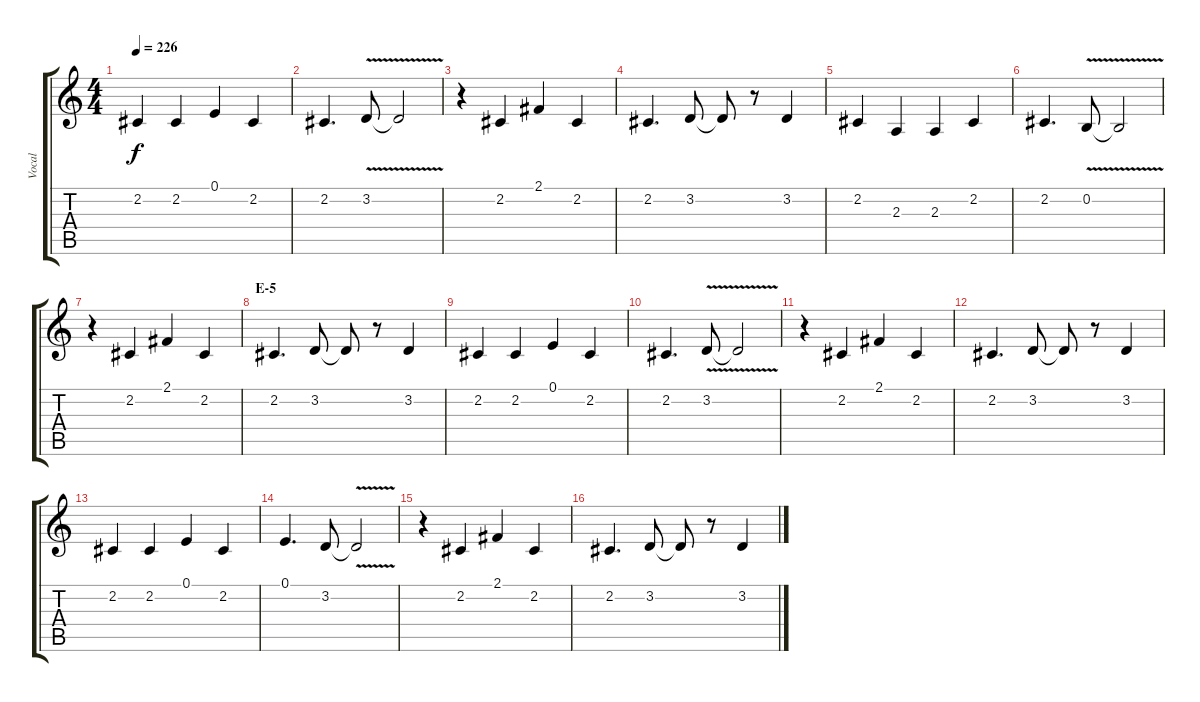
\track ("Vocal" "Vocal") {instrument tenorsax}
\staff {score tabs}
\tuning (E4 B3 G3 D3 A2 E2) {hide}
\ts (4 4)
\tempo 226
\clef g2
\ks c
2.2.4{dy f} 2.2.4 0.1.4 2.2.4 |
2.2.4{d} 3.2{v}.8 3.2{t}.2 |
r.4 2.2.4 2.1.4 2.2.4 |
2.2.4{d} 3.2.8 3.2{t}.8 r.8 3.2.4 |
2.2.4 2.3.4 2.3.4 2.2.4 |
2.2.4{d} 0.2{v}.8 0.2{t}.2 |
r.4 2.2.4 2.1.4 2.2.4 |
\section ("" "E-5")
2.2.4{d} 3.2.8 3.2{t}.8 r.8 3.2.4 |
2.2.4 2.2.4 0.1.4 2.2.4 |
2.2.4{d} 3.2{v}.8 3.2{t}.2 |
r.4 2.2.4 2.1.4 2.2.4 |
2.2.4{d} 3.2.8 3.2{t}.8 r.8 3.2.4 |
2.2.4 2.2.4 0.1.4 2.2.4 |
0.1.4{d} 3.2.8 3.2{v t}.2 |
r.4 2.2.4 2.1.4 2.2.4 |
2.2.4{d} 3.2.8 3.2{t}.8 r.8 3.2.4
